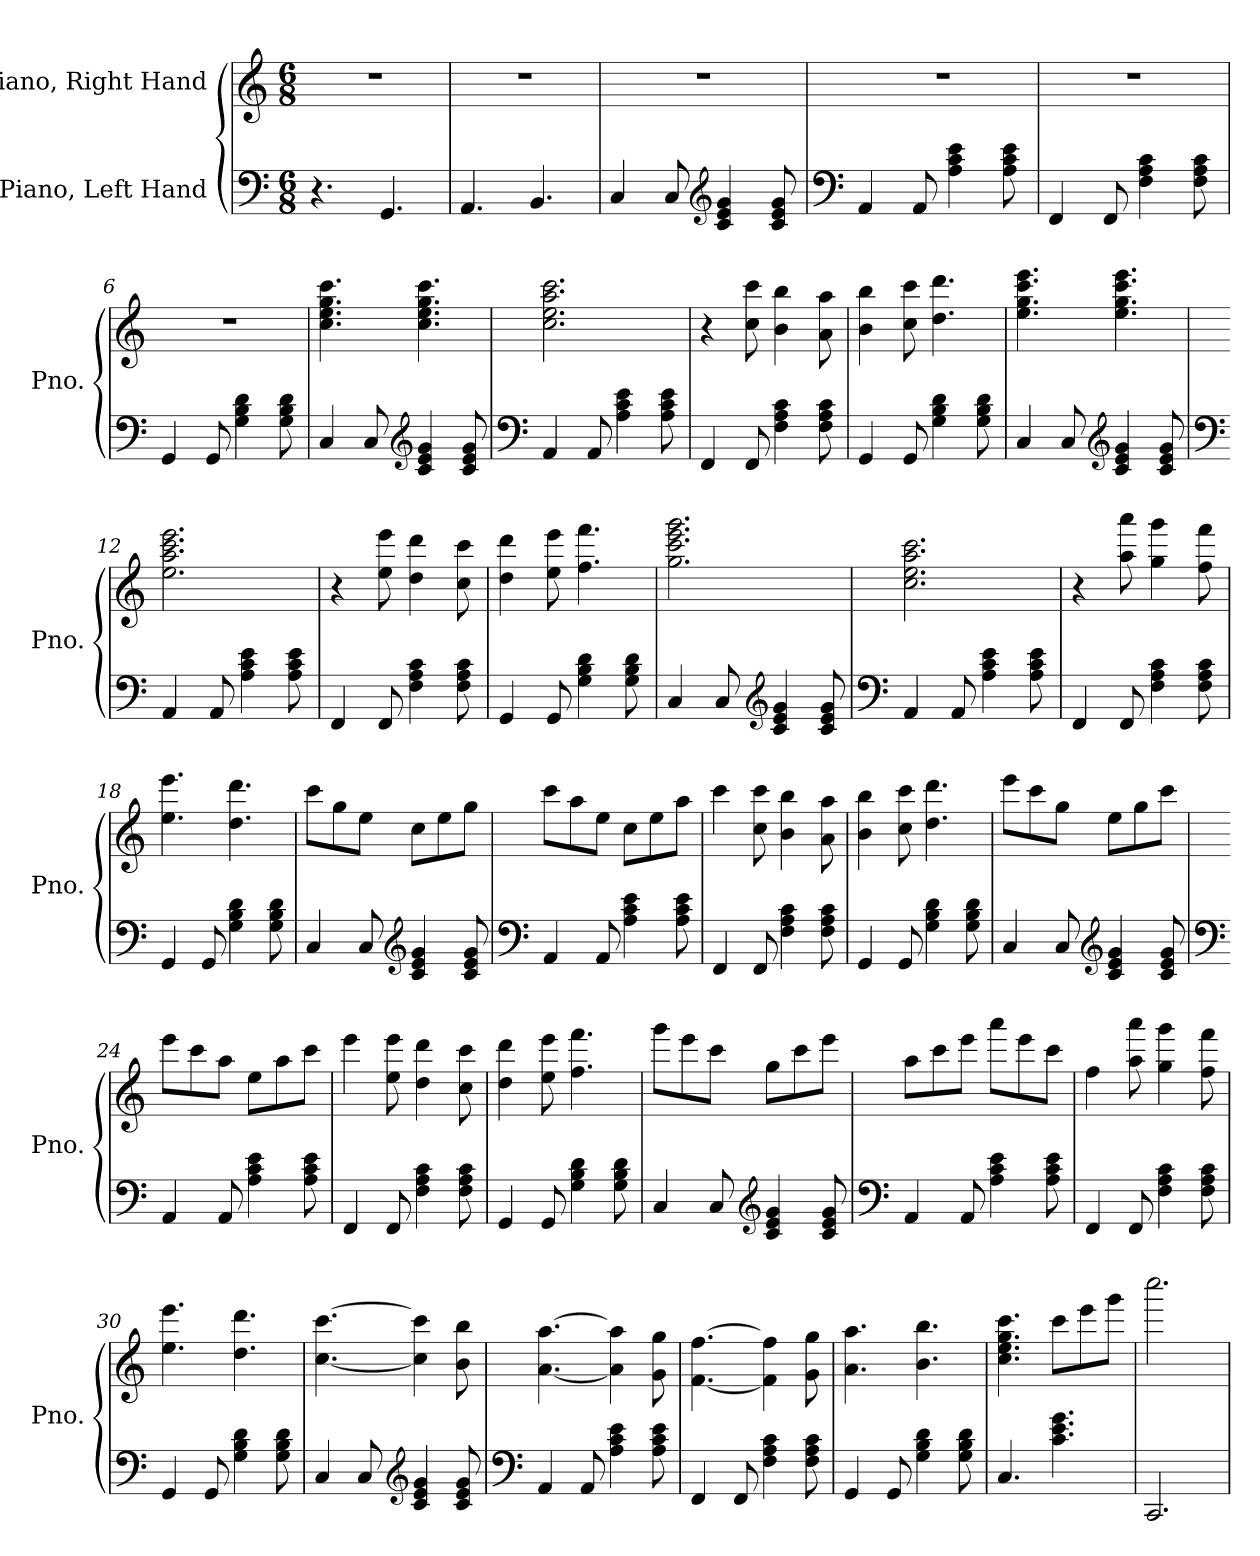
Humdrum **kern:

**kern	**kern
*part2	*part1
*staff2	*staff1
*I"Piano, Left Hand	*I"Piano, Right Hand
*I'Pno.	*I'Pno.
*clefF4	*clefG2
*k[]	*k[]
*M6/8	*M6/8
*MM160	*MM160
=1	=1
4.r	2.r
4.GG/	.
=2	=2
4.AA/	2.r
4.BB/	.
=3	=3
4C/	2.r
8C/	.
*clefG2	*
4c/ 4e/ 4g/	.
8c/ 8e/ 8g/	.
=4	=4
*clefF4	*
4AA/	2.r
8AA/	.
4A\ 4c\ 4e\	.
8A\ 8c\ 8e\	.
=5	=5
4FF/	2.r
8FF/	.
4F\ 4A\ 4c\	.
8F\ 8A\ 8c\	.
=6	=6
4GG/	2.r
8GG/	.
4G\ 4B\ 4d\	.
8G\ 8B\ 8d\	.
!!LO:LB:g=z
=7	=7
4C/	4.cc\ 4.ee\ 4.gg\ 4.ccc\
8C/	.
*clefG2	*
4c/ 4e/ 4g/	4.cc\ 4.ee\ 4.gg\ 4.ccc\
8c/ 8e/ 8g/	.
=8	=8
*clefF4	*
4AA/	2.cc\ 2.ee\ 2.aa\ 2.ccc\
8AA/	.
4A\ 4c\ 4e\	.
8A\ 8c\ 8e\	.
=9	=9
4FF/	4r
8FF/	8cc\ 8ccc\
4F\ 4A\ 4c\	4b\ 4bb\
8F\ 8A\ 8c\	8a\ 8aa\
=10	=10
4GG/	4b\ 4bb\
8GG/	8cc\ 8ccc\
4G\ 4B\ 4d\	4.dd\ 4.ddd\
8G\ 8B\ 8d\	.
=11	=11
4C/	4.ee\ 4.gg\ 4.ccc\ 4.eee\
8C/	.
*clefG2	*
4c/ 4e/ 4g/	4.ee\ 4.gg\ 4.ccc\ 4.eee\
8c/ 8e/ 8g/	.
=12	=12
*clefF4	*
4AA/	2.ee\ 2.aa\ 2.ccc\ 2.eee\
8AA/	.
4A\ 4c\ 4e\	.
8A\ 8c\ 8e\	.
!!LO:LB:g=z
=13	=13
4FF/	4r
8FF/	8ee\ 8eee\
4F\ 4A\ 4c\	4dd\ 4ddd\
8F\ 8A\ 8c\	8cc\ 8ccc\
=14	=14
4GG/	4dd\ 4ddd\
8GG/	8ee\ 8eee\
4G\ 4B\ 4d\	4.ff\ 4.fff\
8G\ 8B\ 8d\	.
=15	=15
4C/	2.gg\ 2.ccc\ 2.eee\ 2.ggg\
8C/	.
*clefG2	*
4c/ 4e/ 4g/	.
8c/ 8e/ 8g/	.
=16	=16
*clefF4	*
4AA/	2.cc\ 2.ee\ 2.aa\ 2.ccc\
8AA/	.
4A\ 4c\ 4e\	.
8A\ 8c\ 8e\	.
=17	=17
4FF/	4r
8FF/	8aa\ 8aaa\
4F\ 4A\ 4c\	4gg\ 4ggg\
8F\ 8A\ 8c\	8ff\ 8fff\
=18	=18
4GG/	4.ee\ 4.eee\
8GG/	.
4G\ 4B\ 4d\	4.dd\ 4.ddd\
8G\ 8B\ 8d\	.
!!LO:LB:g=z
=19	=19
4C/	8ccc\L
.	8gg\
8C/	8ee\J
*clefG2	*
4c/ 4e/ 4g/	8cc\L
.	8ee\
8c/ 8e/ 8g/	8gg\J
=20	=20
*clefF4	*
4AA/	8ccc\L
.	8aa\
8AA/	8ee\J
4A\ 4c\ 4e\	8cc\L
.	8ee\
8A\ 8c\ 8e\	8aa\J
=21	=21
4FF/	4ccc\
8FF/	8cc\ 8ccc\
4F\ 4A\ 4c\	4b\ 4bb\
8F\ 8A\ 8c\	8a\ 8aa\
=22	=22
4GG/	4b\ 4bb\
8GG/	8cc\ 8ccc\
4G\ 4B\ 4d\	4.dd\ 4.ddd\
8G\ 8B\ 8d\	.
=23	=23
4C/	8eee\L
.	8ccc\
8C/	8gg\J
*clefG2	*
4c/ 4e/ 4g/	8ee\L
.	8gg\
8c/ 8e/ 8g/	8ccc\J
!!LO:LB:g=z
=24	=24
*clefF4	*
4AA/	8eee\L
.	8ccc\
8AA/	8aa\J
4A\ 4c\ 4e\	8ee\L
.	8aa\
8A\ 8c\ 8e\	8ccc\J
=25	=25
4FF/	4eee\
8FF/	8ee\ 8eee\
4F\ 4A\ 4c\	4dd\ 4ddd\
8F\ 8A\ 8c\	8cc\ 8ccc\
=26	=26
4GG/	4dd\ 4ddd\
8GG/	8ee\ 8eee\
4G\ 4B\ 4d\	4.ff\ 4.fff\
8G\ 8B\ 8d\	.
=27	=27
4C/	8ggg\L
.	8eee\
8C/	8ccc\J
*clefG2	*
4c/ 4e/ 4g/	8gg\L
.	8ccc\
8c/ 8e/ 8g/	8eee\J
=28	=28
*clefF4	*
4AA/	8aa\L
.	8ccc\
8AA/	8eee\J
4A\ 4c\ 4e\	8aaa\L
.	8eee\
8A\ 8c\ 8e\	8ccc\J
!!LO:LB:g=z
=29	=29
4FF/	4ff\
8FF/	8aa\ 8aaa\
4F\ 4A\ 4c\	4gg\ 4ggg\
8F\ 8A\ 8c\	8ff\ 8fff\
=30	=30
4GG/	4.ee\ 4.eee\
8GG/	.
4G\ 4B\ 4d\	4.dd\ 4.ddd\
8G\ 8B\ 8d\	.
=31	=31
4C/	[4.cc\ [4.ccc\
8C/	.
*clefG2	*
4c/ 4e/ 4g/	4cc\] 4ccc\]
8c/ 8e/ 8g/	8b\ 8bb\
=32	=32
*clefF4	*
4AA/	[4.a\ [4.aa\
8AA/	.
4A\ 4c\ 4e\	4a\] 4aa\]
8A\ 8c\ 8e\	8g\ 8gg\
=33	=33
4FF/	[4.f\ [4.ff\
8FF/	.
4F\ 4A\ 4c\	4f\] 4ff\]
8F\ 8A\ 8c\	8g\ 8gg\
=34	=34
4GG/	4.a\ 4.aa\
8GG/	.
4G\ 4B\ 4d\	4.b\ 4.bb\
8G\ 8B\ 8d\	.
!!LO:PB:g=z
=35	=35
4.C/	4.cc\ 4.ee\ 4.gg\ 4.ccc\
4.c\ 4.e\ 4.g\	8ccc\L
.	8eee\
.	8ggg\J
=36	=36
2.CC/	2.cccc\
=	=
*-	*-
